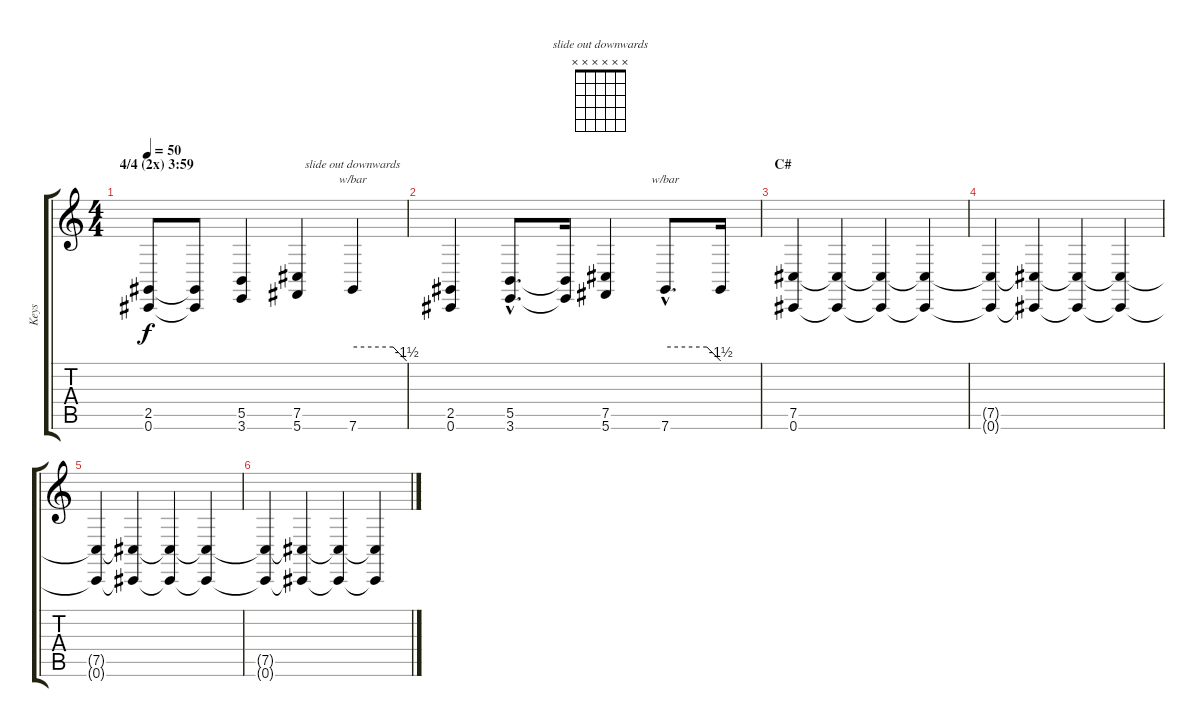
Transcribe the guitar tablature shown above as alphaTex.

\track ("Keys" "Keys") {instrument frenchhorn}
\staff {score tabs}
\tuning (Db4 Ab3 E3 B2 Gb2 Db2) {hide}
\chord ("slide out downwards" x x x x x x)
\ts (4 4)
\section ("" "4/4 (2x) 3:59")
\tempo 50
\clef g2
\ks c
(2.5 0.6).8{dy f instrument frenchhorn} (2.5{t} 0.6{t}).8 (5.5 3.6).4 (7.5 5.6).4 7.6.4{tbe (custom default 0 0 45 0 60 -6) ch "slide out downwards"} |
(2.5 0.6).4 (5.5{hac} 3.6{hac}).8{d} (5.5{t} 3.6{t}).16 (7.5 5.6).4 7.6{hac}.8{d tbe (custom default 0 0 45 0 60 -6)} 7.6{t}.16 |
\section ("" "C#")
(7.5 0.6).4 (7.5{t} 0.6{t}).4 (7.5{t} 0.6{t}).4 (7.5{t} 0.6{t}).4 |
(7.5{t} 0.6{t}).4 (7.5{t} 0.6{t}).4 (7.5{t} 0.6{t}).4 (7.5{t} 0.6{t}).4 |
(7.5{t} 0.6{t}).4 (7.5{t} 0.6{t}).4 (7.5{t} 0.6{t}).4 (7.5{t} 0.6{t}).4 |
(7.5{t} 0.6{t}).4 (7.5{t} 0.6{t}).4 (7.5{t} 0.6{t}).4 (7.5{t} 0.6{t}).4
